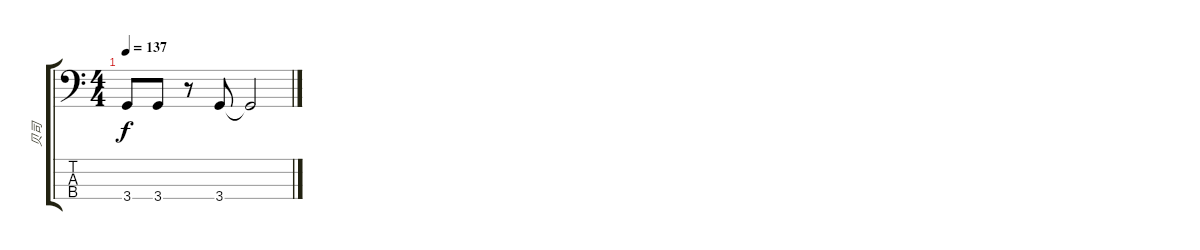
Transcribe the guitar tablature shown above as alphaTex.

\track ("贝司" "贝司") {instrument electricbassfinger}
\staff {score tabs}
\tuning (G2 D2 A1 E1) {hide}
\ts (4 4)
\tempo 137
\clef f4
\ks c
3.4.8{dy f} 3.4.8 r.8 3.4.8 3.4{t}.2
